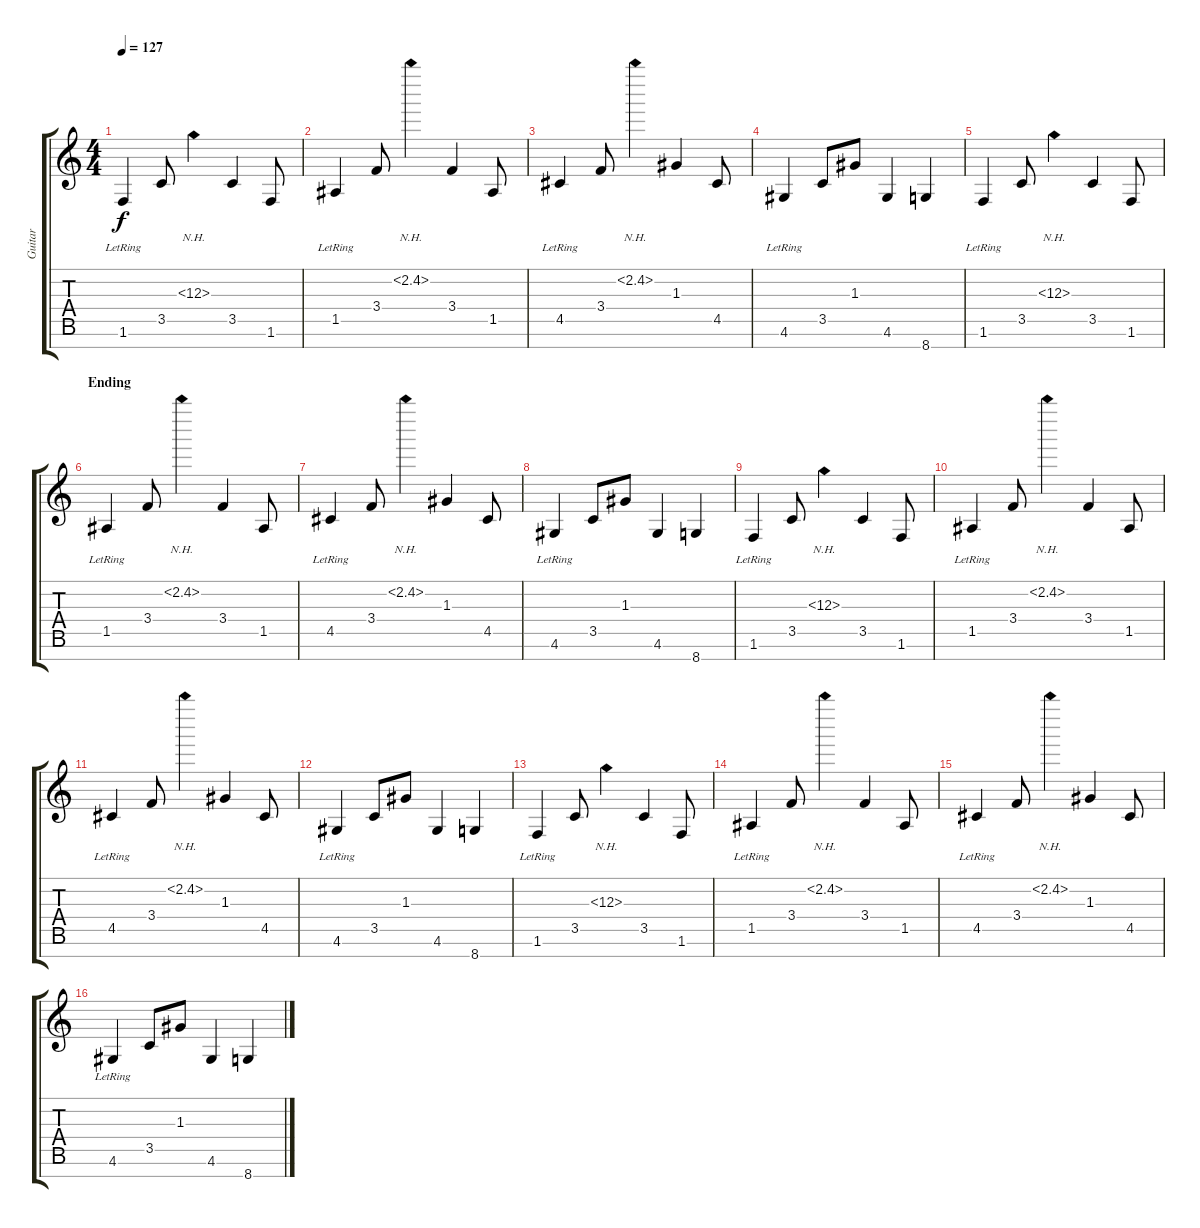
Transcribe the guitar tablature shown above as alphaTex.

\track ("Guitar " "Guitar ") {instrument acousticguitarsteel}
\staff {score tabs}
\tuning (E4 B3 G3 D3 A2 E2 B1) {hide}
\ts (4 4)
\tempo 127
\clef g2
\ks c
1.6{lr}.4{dy f} 3.5.8 1.3{nh}.4 3.5.4 1.6.8 |
1.5{lr}.4 3.4.8 2.2{nh}.4 3.4.4 1.5.8 |
4.5{lr}.4 3.4.8 2.2{nh}.4 1.3.4 4.5.8 |
4.6{lr}.4 3.5.8 1.3.8 4.6.4 8.7.4 |
1.6{lr}.4 3.5.8 1.3{nh}.4 3.5.4 1.6.8 |
\section ("" "Ending")
1.5{lr}.4 3.4.8 2.2{nh}.4 3.4.4 1.5.8 |
4.5{lr}.4 3.4.8 2.2{nh}.4 1.3.4 4.5.8 |
4.6{lr}.4 3.5.8 1.3.8 4.6.4 8.7.4 |
1.6{lr}.4{volume 0} 3.5.8 1.3{nh}.4 3.5.4 1.6.8 |
1.5{lr}.4 3.4.8 2.2{nh}.4 3.4.4 1.5.8 |
4.5{lr}.4 3.4.8 2.2{nh}.4 1.3.4 4.5.8 |
4.6{lr}.4 3.5.8 1.3.8 4.6.4 8.7.4 |
1.6{lr}.4 3.5.8 1.3{nh}.4 3.5.4 1.6.8 |
1.5{lr}.4 3.4.8 2.2{nh}.4 3.4.4 1.5.8 |
4.5{lr}.4 3.4.8 2.2{nh}.4 1.3.4 4.5.8 |
4.6{lr}.4 3.5.8 1.3.8 4.6.4 8.7.4
